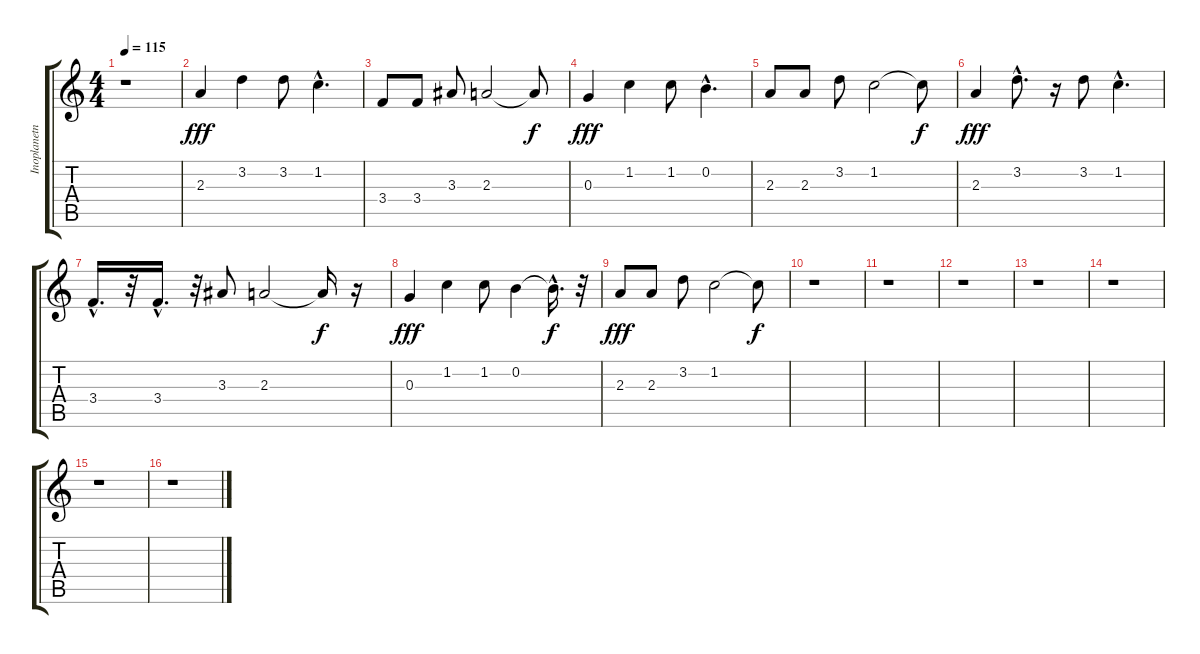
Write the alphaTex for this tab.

\track ("Inoplanetnij gost" "Inoplanetn") {instrument overdrivenguitar}
\staff {score tabs}
\tuning (E4 B3 G3 D3 A2 E2) {hide}
\ts (4 4)
\tempo 115
\clef g2
\ks c
r.1{dy fff instrument overdrivenguitar} |
2.3.4 3.2.4 3.2.8 1.2{hac}.4{d} |
3.4.8 3.4.8 3.3.8 2.3.2 2.3{t}.8{dy f} |
0.3.4{dy fff} 1.2.4 1.2.8 0.2{hac}.4{d} |
2.3.8 2.3.8 3.2.8 1.2.2 1.2{t}.8{dy f} |
2.3.4{dy fff} 3.2{hac}.8{d} r.16 3.2.8 1.2{hac}.4{d} |
3.4{hac}.16{d} r.32 3.4{hac}.16{d} r.32 3.3.8 2.3.2 2.3{t}.16{dy f} r.16 |
0.3.4{dy fff} 1.2.4 1.2.8 0.2.4 0.2{hac t}.16{d dy f} r.32 |
2.3.8{dy fff} 2.3.8 3.2.8 1.2.2 1.2{t}.8{dy f} |
r.1 |
r.1 |
r.1 |
r.1 |
r.1 |
r.1 |
r.1
